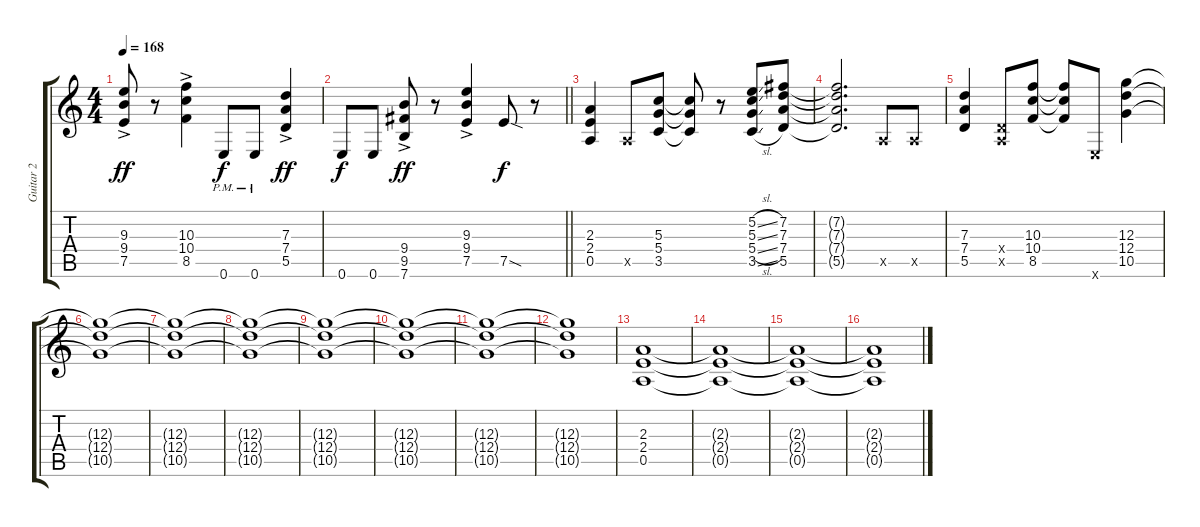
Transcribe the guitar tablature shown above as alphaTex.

\track ("Guitar 2" "Guitar 2") {instrument distortionguitar}
\staff {score tabs}
\tuning (E4 B3 G3 D3 A2 E2) {hide}
\ts (4 4)
\tempo 168
\clef g2
\ks c
(9.3 9.4 7.5{ac}).8{dy ff} r.8 (10.3{ac} 10.4 8.5).4 0.6{pm}.8{dy f} 0.6{pm}.8 (7.3 7.4 5.5{ac}).4{dy ff} |
\barLineRight lightlight
0.6.8{dy f} 0.6.8 (9.4 9.5 7.6{ac}).8{dy ff} r.8 (9.3 9.4 7.5{ac}).4 7.5{sod}.8{dy f} r.8 |
(2.3 2.4 0.5).4 0.5{x}.8 (5.3 5.4 3.5).8 (5.3{t} 5.4{t} 3.5{t}).8 r.8 (5.2{sl} 5.3{sl} 5.4{sl} 3.5{sl}).8 (7.2 7.3 7.4 5.5).8 |
(7.2{t} 7.3{t} 7.4{t} 5.5{t}).2{d} 0.5{x}.8 0.5{x}.8 |
(7.3 7.4 5.5).4 (0.4{x} 0.5{x}).8 (10.3 10.4 8.5).8 (10.3{t} 10.4{t} 8.5{t}).8 0.6{x}.8 (12.3 12.4 10.5).4 |
(12.3{t} 12.4{t} 10.5{t}).1 |
(12.3{t} 12.4{t} 10.5{t}).1 |
(12.3{t} 12.4{t} 10.5{t}).1 |
(12.3{t} 12.4{t} 10.5{t}).1 |
(12.3{t} 12.4{t} 10.5{t}).1 |
(12.3{t} 12.4{t} 10.5{t}).1 |
(12.3{t} 12.4{t} 10.5{t}).1 |
(2.3 2.4 0.5).1 |
(2.3{t} 2.4{t} 0.5{t}).1 |
(2.3{t} 2.4{t} 0.5{t}).1 |
(2.3{t} 2.4{t} 0.5{t}).1
